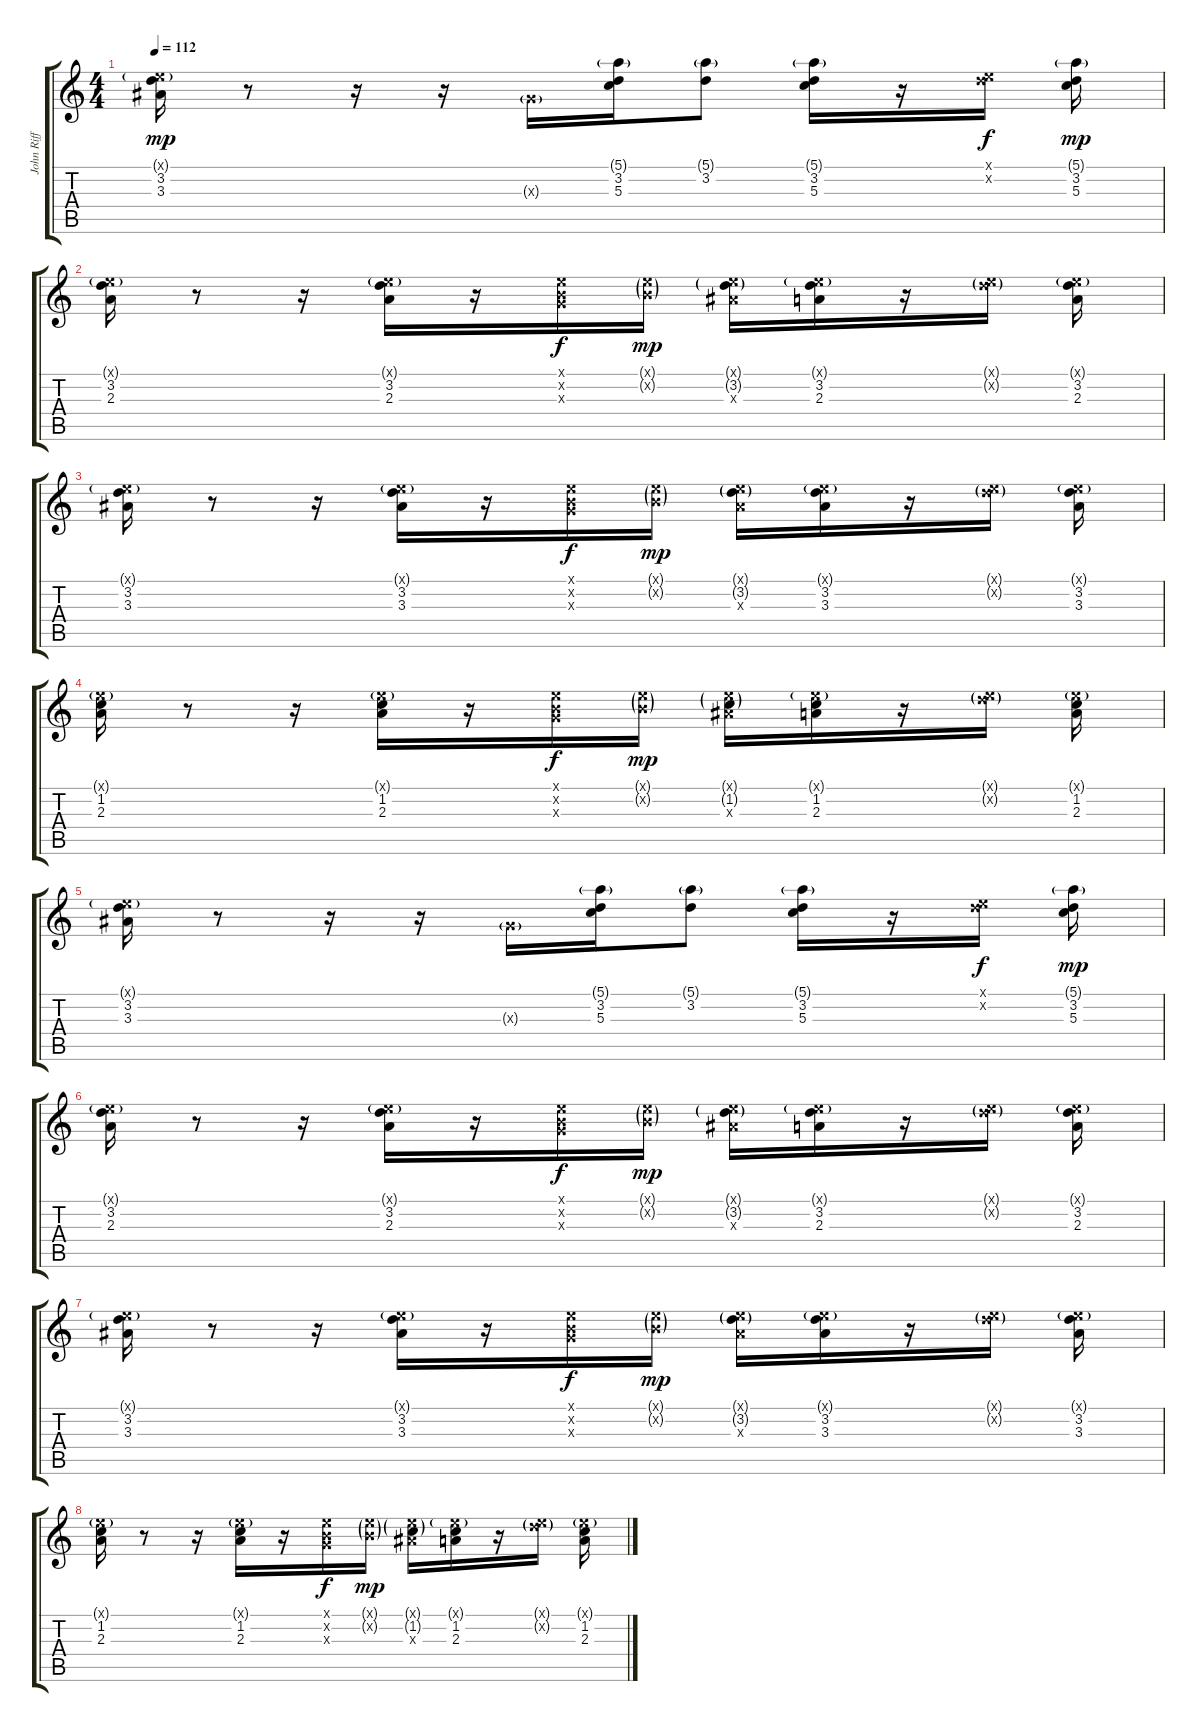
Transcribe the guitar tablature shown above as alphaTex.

\track ("John Riff Guitar" "John Riff ") {instrument electricguitarclean}
\staff {score tabs}
\tuning (E4 B3 G3 D3 A2 E2) {hide}
\ts (4 4)
\tempo 112
\clef g2
\ks c
(0.1{g x} 3.2 3.3).16{dy mp} r.8 r.16 r.16 0.3{g x}.16 (5.1{g} 3.2 5.3).16 (5.1{g} 3.2).8 (5.1{g} 3.2 5.3).16 r.16 (0.1{x} 3.2{x}).16{dy f} (5.1{g} 3.2 5.3).16{dy mp} |
(0.1{g x} 3.2 2.3).16 r.8 r.16 (0.1{g x} 3.2 2.3).16 r.16 (0.1{x} 0.2{x} 0.3{x}).16{dy f} (0.1{g x} 0.2{g x}).16{dy mp} (0.1{g x} 3.2{g} 3.3{x}).16 (0.1{g x} 3.2 2.3).16 r.16 (0.1{g x} 3.2{g x}).16 (0.1{g x} 3.2 2.3).16 |
(0.1{g x} 3.2 3.3).16 r.8 r.16 (0.1{g x} 3.2 3.3).16 r.16 (0.1{x} 0.2{x} 0.3{x}).16{dy f} (0.1{g x} 0.2{g x}).16{dy mp} (0.1{g x} 3.2{g} 3.3{x}).16 (0.1{g x} 3.2 3.3).16 r.16 (0.1{g x} 3.2{g x}).16 (0.1{g x} 3.2 3.3).16 |
(0.1{g x} 1.2 2.3).16 r.8 r.16 (0.1{g x} 1.2 2.3).16 r.16 (0.1{x} 0.2{x} 0.3{x}).16{dy f} (0.1{g x} 0.2{g x}).16{dy mp} (0.1{g x} 1.2{g} 3.3{x}).16 (0.1{g x} 1.2 2.3).16 r.16 (0.1{g x} 3.2{g x}).16 (0.1{g x} 1.2 2.3).16 |
(0.1{g x} 3.2 3.3).16 r.8 r.16 r.16 0.3{g x}.16 (5.1{g} 3.2 5.3).16 (5.1{g} 3.2).8 (5.1{g} 3.2 5.3).16 r.16 (0.1{x} 3.2{x}).16{dy f} (5.1{g} 3.2 5.3).16{dy mp} |
(0.1{g x} 3.2 2.3).16 r.8 r.16 (0.1{g x} 3.2 2.3).16 r.16 (0.1{x} 0.2{x} 0.3{x}).16{dy f} (0.1{g x} 0.2{g x}).16{dy mp} (0.1{g x} 3.2{g} 3.3{x}).16 (0.1{g x} 3.2 2.3).16 r.16 (0.1{g x} 3.2{g x}).16 (0.1{g x} 3.2 2.3).16 |
(0.1{g x} 3.2 3.3).16 r.8 r.16 (0.1{g x} 3.2 3.3).16 r.16 (0.1{x} 0.2{x} 0.3{x}).16{dy f} (0.1{g x} 0.2{g x}).16{dy mp} (0.1{g x} 3.2{g} 3.3{x}).16 (0.1{g x} 3.2 3.3).16 r.16 (0.1{g x} 3.2{g x}).16 (0.1{g x} 3.2 3.3).16 |
(0.1{g x} 1.2 2.3).16 r.8 r.16 (0.1{g x} 1.2 2.3).16 r.16 (0.1{x} 0.2{x} 0.3{x}).16{dy f} (0.1{g x} 0.2{g x}).16{dy mp} (0.1{g x} 1.2{g} 3.3{x}).16 (0.1{g x} 1.2 2.3).16 r.16 (0.1{g x} 3.2{g x}).16 (0.1{g x} 1.2 2.3).16
